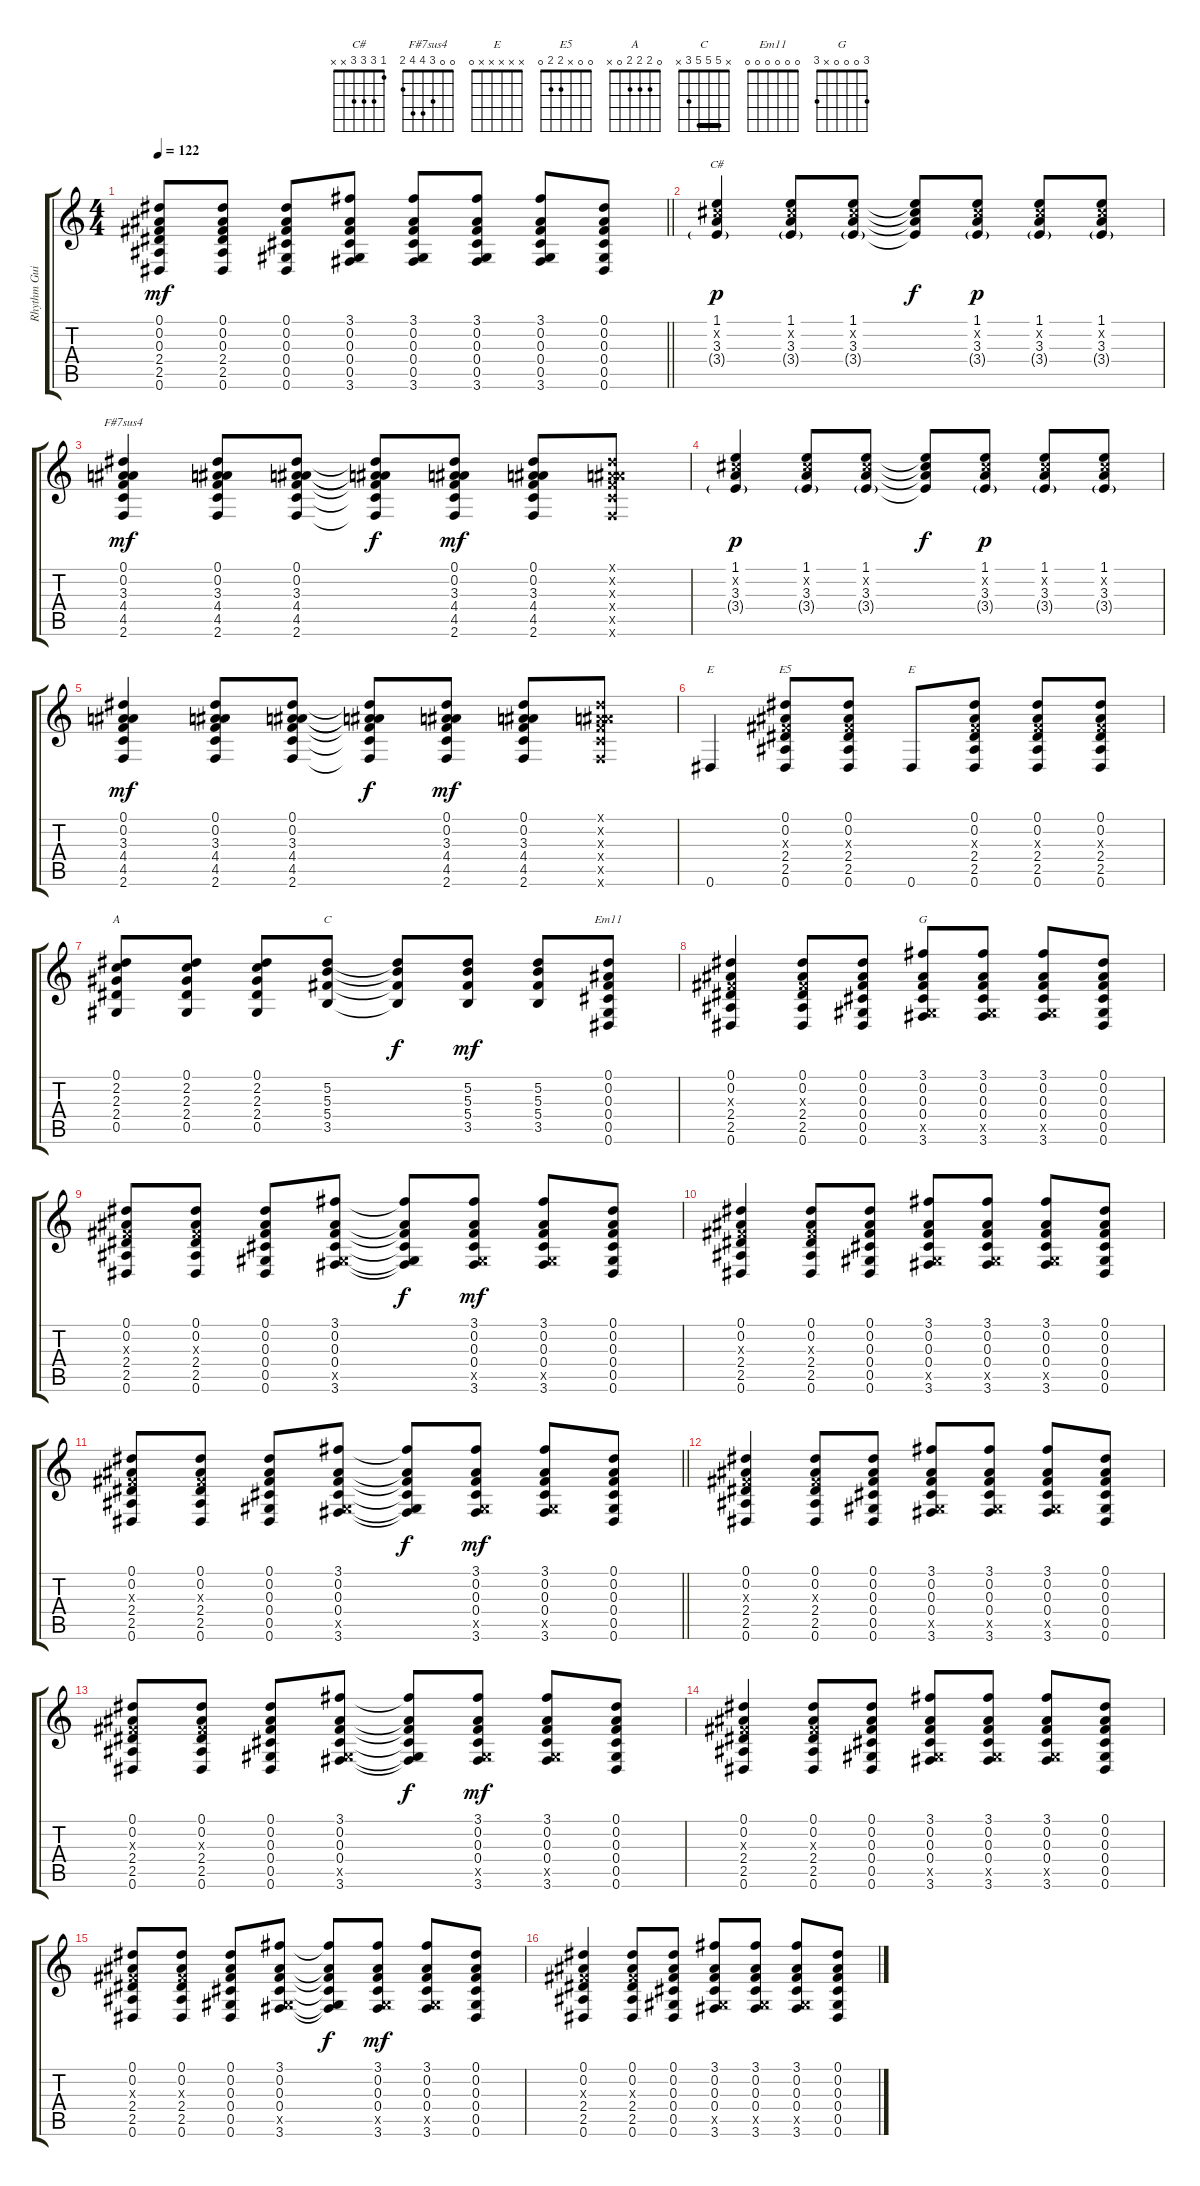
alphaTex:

\track ("Rhythm Guitar" "Rhythm Gui") {instrument acousticguitarsteel}
\staff {score tabs}
\tuning (Eb4 Bb3 Gb3 Db3 Ab2 Eb2) {hide}
\chord ("C#" 1 3 3 3 x x)
\chord ("F#7sus4" 0 0 3 4 4 2)
\chord ("E" 0 0 4 2 2 0)
\chord ("E5" 0 0 x 2 2 0)
\chord ("E" x x x x x 0)
\chord ("A" 0 2 2 2 0 x)
\chord ("C" x 5 5 5 3 x) {barre 5}
\chord ("Em11" 0 0 0 0 0 0)
\chord ("G" 3 0 0 0 x 3)
\ts (4 4)
\tempo 122
\clef g2
\barLineRight lightlight
\ks c
(0.1 0.2 0.3 2.4 2.5 0.6).8{dy mf} (0.1 0.2 0.3 2.4 2.5 0.6).8 (0.1 0.2 0.3 0.4 0.5 0.6).8 (3.1 0.2 0.3 0.4 0.5 3.6).8 (3.1 0.2 0.3 0.4 0.5 3.6).8 (3.1 0.2 0.3 0.4 0.5 3.6).8 (3.1 0.2 0.3 0.4 0.5 3.6).8 (0.1 0.2 0.3 0.4 0.5 0.6).8 |
(1.1 3.2{x} 3.3 3.4{g}).4{ch "C#" dy p} (1.1 3.2{x} 3.3 3.4{g}).8 (1.1 3.2{x} 3.3 3.4{g}).8 (1.1{t} 3.2{t} 3.3{t} 3.4{t}).8{dy f} (1.1 3.2{x} 3.3 3.4{g}).8{dy p} (1.1 3.2{x} 3.3 3.4{g}).8 (1.1 3.2{x} 3.3 3.4{g}).8 |
(0.1 0.2 3.3 4.4 4.5 2.6).4{ch "F#7sus4" dy mf} (0.1 0.2 3.3 4.4 4.5 2.6).8 (0.1 0.2 3.3 4.4 4.5 2.6).8 (0.1{t} 0.2{t} 3.3{t} 4.4{t} 4.5{t} 2.6{t}).8{dy f} (0.1 0.2 3.3 4.4 4.5 2.6).8{dy mf} (0.1 0.2 3.3 4.4 4.5 2.6).8 (0.1{x} 0.2{x} 3.3{x} 4.4{x} 4.5{x} 2.6{x}).8 |
(1.1 3.2{x} 3.3 3.4{g}).4{dy p} (1.1 3.2{x} 3.3 3.4{g}).8 (1.1 3.2{x} 3.3 3.4{g}).8 (1.1{t} 3.2{t} 3.3{t} 3.4{t}).8{dy f} (1.1 3.2{x} 3.3 3.4{g}).8{dy p} (1.1 3.2{x} 3.3 3.4{g}).8 (1.1 3.2{x} 3.3 3.4{g}).8 |
(0.1 0.2 3.3 4.4 4.5 2.6).4{dy mf} (0.1 0.2 3.3 4.4 4.5 2.6).8 (0.1 0.2 3.3 4.4 4.5 2.6).8 (0.1{t} 0.2{t} 3.3{t} 4.4{t} 4.5{t} 2.6{t}).8{dy f} (0.1 0.2 3.3 4.4 4.5 2.6).8{dy mf} (0.1 0.2 3.3 4.4 4.5 2.6).8 (0.1{x} 0.2{x} 3.3{x} 4.4{x} 4.5{x} 2.6{x}).8 |
0.6.4{ch "E"} (0.1 0.2 0.3{x} 2.4 2.5 0.6).8{ch "E5"} (0.1 0.2 0.3{x} 2.4 2.5 0.6).8 0.6.8{ch "E"} (0.1 0.2 0.3{x} 2.4 2.5 0.6).8 (0.1 0.2 0.3{x} 2.4 2.5 0.6).8 (0.1 0.2 0.3{x} 2.4 2.5 0.6).8 |
(0.1 2.2 2.3 2.4 0.5).8{ch "A"} (0.1 2.2 2.3 2.4 0.5).8 (0.1 2.2 2.3 2.4 0.5).8 (5.2 5.3 5.4 3.5).8{ch "C"} (5.2{t} 5.3{t} 5.4{t} 3.5{t}).8{dy f} (5.2 5.3 5.4 3.5).8{dy mf} (5.2 5.3 5.4 3.5).8 (0.1 0.2 0.3 0.4 0.5 0.6).8{ch "Em11"} |
(0.1 0.2 0.3{x} 2.4 2.5 0.6).4 (0.1 0.2 0.3{x} 2.4 2.5 0.6).8 (0.1 0.2 0.3 0.4 0.5 0.6).8 (3.1 0.2 0.3 0.4 0.5{x} 3.6).8{ch "G"} (3.1 0.2 0.3 0.4 0.5{x} 3.6).8 (3.1 0.2 0.3 0.4 0.5{x} 3.6).8 (0.1 0.2 0.3 0.4 0.5 0.6).8 |
(0.1 0.2 0.3{x} 2.4 2.5 0.6).8 (0.1 0.2 0.3{x} 2.4 2.5 0.6).8 (0.1 0.2 0.3 0.4 0.5 0.6).8 (3.1 0.2 0.3 0.4 0.5{x} 3.6).8 (3.1{t} 0.2{t} 0.3{t} 0.4{t} 0.5{t} 3.6{t}).8{dy f} (3.1 0.2 0.3 0.4 0.5{x} 3.6).8{dy mf} (3.1 0.2 0.3 0.4 0.5{x} 3.6).8 (0.1 0.2 0.3 0.4 0.5 0.6).8 |
(0.1 0.2 0.3{x} 2.4 2.5 0.6).4 (0.1 0.2 0.3{x} 2.4 2.5 0.6).8 (0.1 0.2 0.3 0.4 0.5 0.6).8 (3.1 0.2 0.3 0.4 0.5{x} 3.6).8 (3.1 0.2 0.3 0.4 0.5{x} 3.6).8 (3.1 0.2 0.3 0.4 0.5{x} 3.6).8 (0.1 0.2 0.3 0.4 0.5 0.6).8 |
\barLineRight lightlight
(0.1 0.2 0.3{x} 2.4 2.5 0.6).8 (0.1 0.2 0.3{x} 2.4 2.5 0.6).8 (0.1 0.2 0.3 0.4 0.5 0.6).8 (3.1 0.2 0.3 0.4 0.5{x} 3.6).8 (3.1{t} 0.2{t} 0.3{t} 0.4{t} 0.5{t} 3.6{t}).8{dy f} (3.1 0.2 0.3 0.4 0.5{x} 3.6).8{dy mf} (3.1 0.2 0.3 0.4 0.5{x} 3.6).8 (0.1 0.2 0.3 0.4 0.5 0.6).8 |
(0.1 0.2 0.3{x} 2.4 2.5 0.6).4 (0.1 0.2 0.3{x} 2.4 2.5 0.6).8 (0.1 0.2 0.3 0.4 0.5 0.6).8 (3.1 0.2 0.3 0.4 0.5{x} 3.6).8 (3.1 0.2 0.3 0.4 0.5{x} 3.6).8 (3.1 0.2 0.3 0.4 0.5{x} 3.6).8 (0.1 0.2 0.3 0.4 0.5 0.6).8 |
(0.1 0.2 0.3{x} 2.4 2.5 0.6).8 (0.1 0.2 0.3{x} 2.4 2.5 0.6).8 (0.1 0.2 0.3 0.4 0.5 0.6).8 (3.1 0.2 0.3 0.4 0.5{x} 3.6).8 (3.1{t} 0.2{t} 0.3{t} 0.4{t} 0.5{t} 3.6{t}).8{dy f} (3.1 0.2 0.3 0.4 0.5{x} 3.6).8{dy mf} (3.1 0.2 0.3 0.4 0.5{x} 3.6).8 (0.1 0.2 0.3 0.4 0.5 0.6).8 |
(0.1 0.2 0.3{x} 2.4 2.5 0.6).4 (0.1 0.2 0.3{x} 2.4 2.5 0.6).8 (0.1 0.2 0.3 0.4 0.5 0.6).8 (3.1 0.2 0.3 0.4 0.5{x} 3.6).8 (3.1 0.2 0.3 0.4 0.5{x} 3.6).8 (3.1 0.2 0.3 0.4 0.5{x} 3.6).8 (0.1 0.2 0.3 0.4 0.5 0.6).8 |
(0.1 0.2 0.3{x} 2.4 2.5 0.6).8 (0.1 0.2 0.3{x} 2.4 2.5 0.6).8 (0.1 0.2 0.3 0.4 0.5 0.6).8 (3.1 0.2 0.3 0.4 0.5{x} 3.6).8 (3.1{t} 0.2{t} 0.3{t} 0.4{t} 0.5{t} 3.6{t}).8{dy f} (3.1 0.2 0.3 0.4 0.5{x} 3.6).8{dy mf} (3.1 0.2 0.3 0.4 0.5{x} 3.6).8 (0.1 0.2 0.3 0.4 0.5 0.6).8 |
(0.1 0.2 0.3{x} 2.4 2.5 0.6).4 (0.1 0.2 0.3{x} 2.4 2.5 0.6).8 (0.1 0.2 0.3 0.4 0.5 0.6).8 (3.1 0.2 0.3 0.4 0.5{x} 3.6).8 (3.1 0.2 0.3 0.4 0.5{x} 3.6).8 (3.1 0.2 0.3 0.4 0.5{x} 3.6).8 (0.1 0.2 0.3 0.4 0.5 0.6).8
